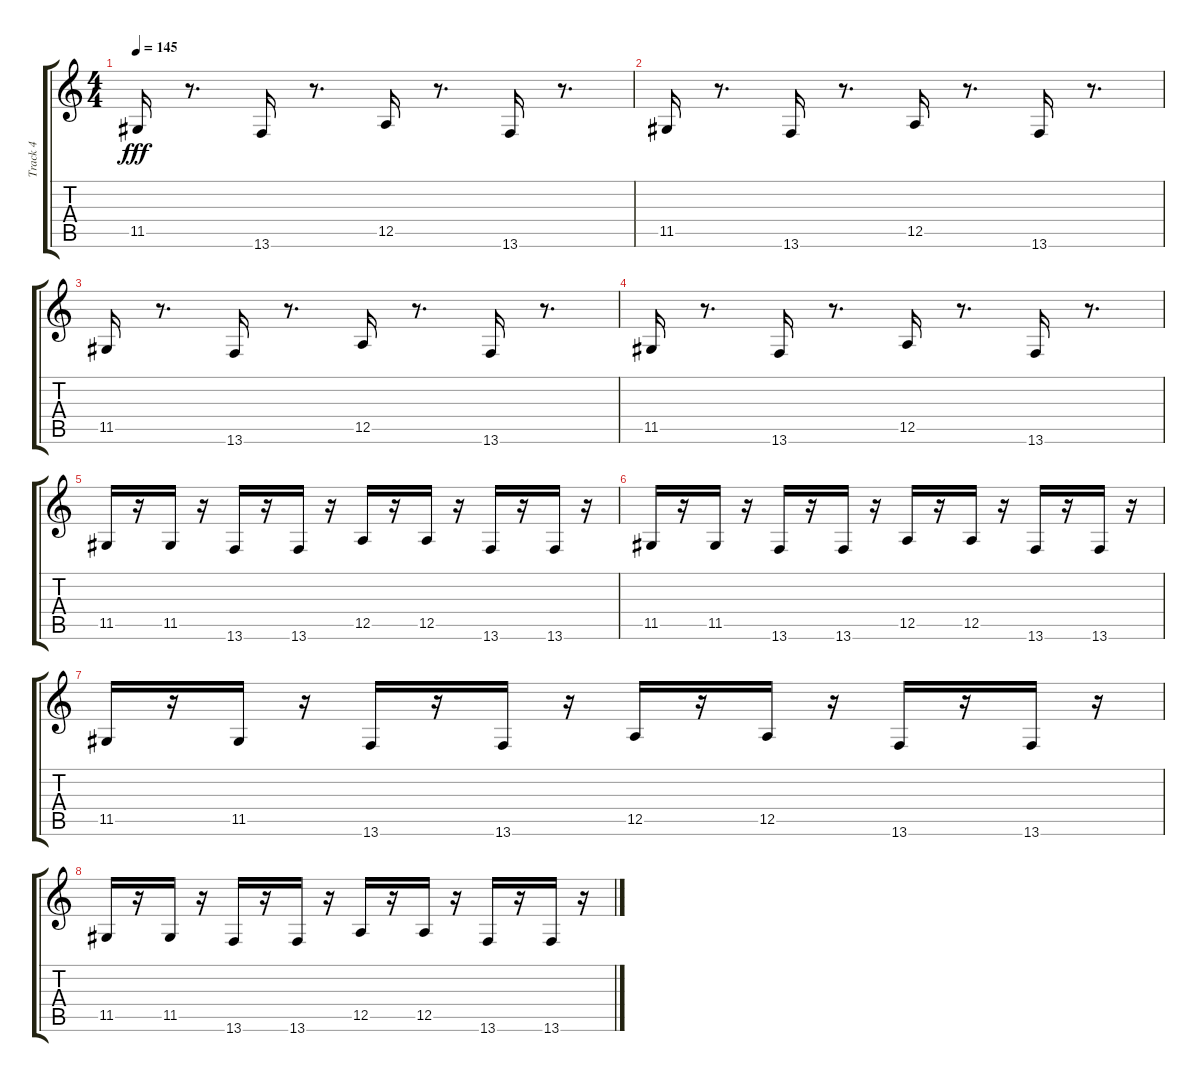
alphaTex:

\track ("Track 4" "Track 4") {instrument stringensemble1}
\staff {score tabs}
\tuning (E4 B3 G3 D3 A2 E2) {hide}
\ts (4 4)
\tempo 145
\clef g2
\ks c
11.5.16{dy fff} r.8{d} 13.6.16 r.8{d} 12.5.16 r.8{d} 13.6.16 r.8{d} |
11.5.16 r.8{d} 13.6.16 r.8{d} 12.5.16 r.8{d} 13.6.16 r.8{d} |
11.5.16 r.8{d} 13.6.16 r.8{d} 12.5.16 r.8{d} 13.6.16 r.8{d} |
11.5.16 r.8{d} 13.6.16 r.8{d} 12.5.16 r.8{d} 13.6.16 r.8{d} |
11.5.16 r.16 11.5.16 r.16 13.6.16 r.16 13.6.16 r.16 12.5.16 r.16 12.5.16 r.16 13.6.16 r.16 13.6.16 r.16 |
11.5.16 r.16 11.5.16 r.16 13.6.16 r.16 13.6.16 r.16 12.5.16 r.16 12.5.16 r.16 13.6.16 r.16 13.6.16 r.16 |
11.5.16 r.16 11.5.16 r.16 13.6.16 r.16 13.6.16 r.16 12.5.16 r.16 12.5.16 r.16 13.6.16 r.16 13.6.16 r.16 |
11.5.16 r.16 11.5.16 r.16 13.6.16 r.16 13.6.16 r.16 12.5.16 r.16 12.5.16 r.16 13.6.16 r.16 13.6.16 r.16
